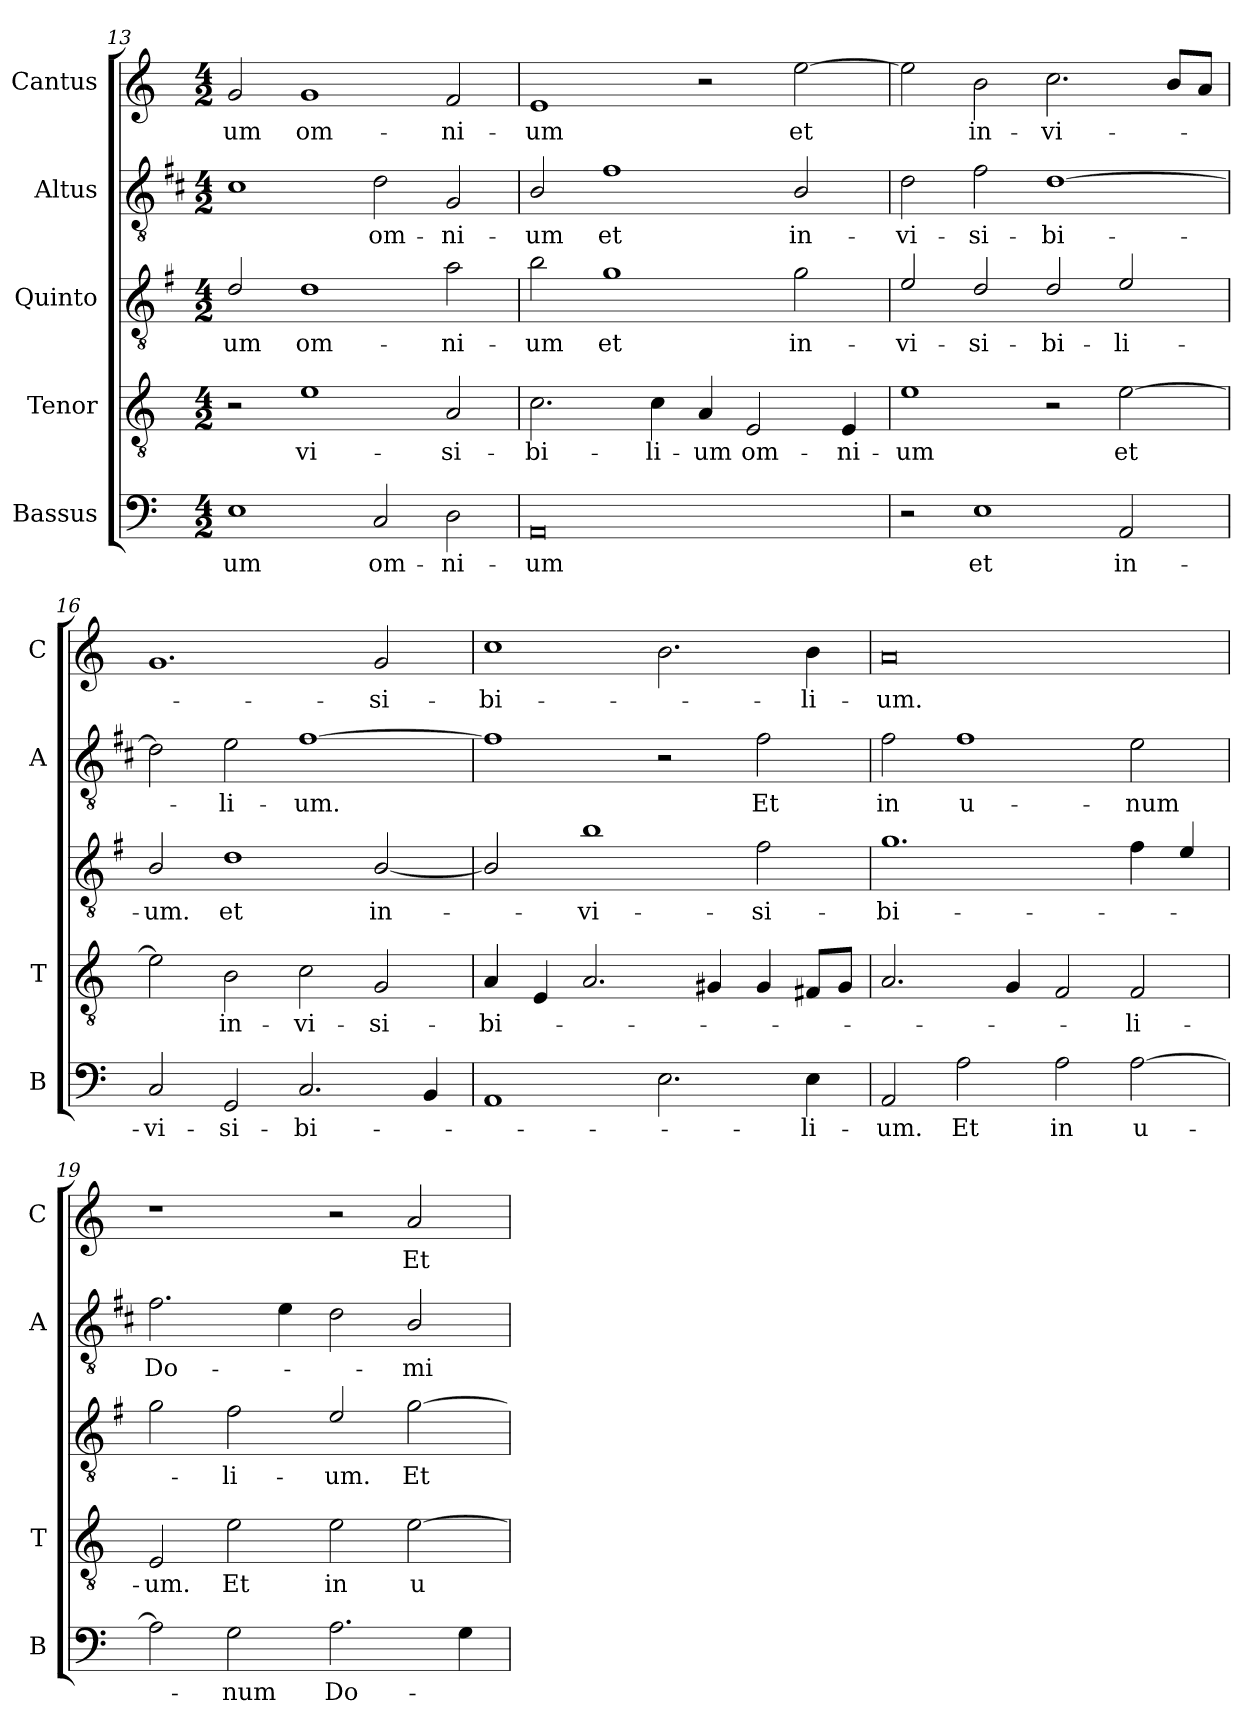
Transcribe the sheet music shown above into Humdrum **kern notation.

**kern	**text	**kern	**text	**kern	**text	**kern	**text	**kern	**text
*part5	*part5	*part4	*part4	*part3	*part3	*part2	*part2	*part1	*part1
*staff5	*staff5	*staff4	*staff4	*staff3	*staff3	*staff2	*staff2	*staff1	*staff1
*I"Bassus	*	*I"Tenor	*	*I"Quinto	*	*I"Altus	*	*I"Cantus	*
*I'B	*	*I'T	*	*	*	*I'A	*	*I'C	*
*clefF4	*	*clefGv2	*	*clefGv2	*	*clefGv2	*	*clefG2	*
*	*	*	*	*ITrd4c7	*	*ITrd1c2	*	*	*
*k[]	*	*k[]	*	*k[]	*	*k[]	*	*k[]	*
*C:	*	*C:	*	*C:	*	*C:	*	*C:	*
*M4/2	*	*M4/2	*	*M4/2	*	*M4/2	*	*M4/2	*
=13	=13	=13	=13	=13	=13	=13	=13	=13	=13
!	!LO:LY:b	!	!	!	!LO:LY:b	!	!	!	!LO:LY:b
1E	-um	2r	.	2G/	-um	1B	.	2g/	-um
!	!	!	!LO:LY:b	!	!LO:LY:b	!	!	!	!LO:LY:b
.	.	1e	vi-	1G	om-	.	.	1g	om-
!	!LO:LY:b	!	!	!	!	!	!LO:LY:b	!	!
2C/	om-	.	.	.	.	2c\	om-	.	.
!	!LO:LY:b	!	!LO:LY:b	!	!LO:LY:b	!	!LO:LY:b	!	!LO:LY:b
2D\	-ni-	2A/	-si-	2d\	-ni-	2F/	-ni-	2f/	-ni-
=14	=14	=14	=14	=14	=14	=14	=14	=14	=14
!	!LO:LY:b	!	!LO:LY:b	!	!LO:LY:b	!	!LO:LY:b	!	!LO:LY:b
0AA	-um	2.c\	-bi-	2e\	-um	2A/	-um	1e	-um
!	!	!	!	!	!LO:LY:b	!	!LO:LY:b	!	!
.	.	.	.	1c	et	1e	et	.	.
!	!	!	!LO:LY:b	!	!	!	!	!	!
.	.	4c\	-li-	.	.	.	.	.	.
!	!	!	!LO:LY:b	!	!	!	!	!	!
.	.	4A/	-um	.	.	.	.	2r	.
!	!	!	!LO:LY:b	!	!	!	!	!	!
.	.	2E/	om-	.	.	.	.	.	.
!	!	!	!	!	!LO:LY:b	!	!LO:LY:b	!	!LO:LY:b
.	.	.	.	2c\	in-	2A/	in-	[2ee\	et
!	!	!	!LO:LY:b	!	!	!	!	!	!
.	.	4E/	-ni-	.	.	.	.	.	.
=15	=15	=15	=15	=15	=15	=15	=15	=15	=15
!	!	!	!LO:LY:b	!	!LO:LY:b	!	!LO:LY:b	!	!
2r	.	1e	-um	2A/	-vi-	2c\	-vi-	2ee\]	.
!	!LO:LY:b	!	!	!	!LO:LY:b	!	!LO:LY:b	!	!LO:LY:b
1E	et	.	.	2G/	-si-	2e\	-si-	2b\	in-
!	!	!	!	!	!LO:LY:b	!	!LO:LY:b	!	!LO:LY:b
.	.	2r	.	2G/	-bi-	[1c	-bi-	2.cc\	-vi-
!	!LO:LY:b	!	!LO:LY:b	!	!LO:LY:b	!	!	!	!
2AA/	in-	[2e\	et	2A/	-li-	.	.	.	.
.	.	.	.	.	.	.	.	8b/L	.
.	.	.	.	.	.	.	.	8a/J	.
=16	=16	=16	=16	=16	=16	=16	=16	=16	=16
!	!LO:LY:b	!	!	!	!LO:LY:b	!	!	!	!
2C/	-vi-	2e\]	.	2E/	-um.	2c\]	.	1.g	.
!	!LO:LY:b	!	!LO:LY:b	!	!LO:LY:b	!	!LO:LY:b	!	!
2GG/	-si-	2B\	in-	1G	et	2d\	-li-	.	.
!	!LO:LY:b	!	!LO:LY:b	!	!	!	!LO:LY:b	!	!
2.C/	-bi-	2c\	-vi-	.	.	[1e	-um.	.	.
!	!	!	!LO:LY:b	!	!LO:LY:b	!	!	!	!LO:LY:b
.	.	2G/	-si-	[2E/	in-	.	.	2g/	-si-
4BB/	.	.	.	.	.	.	.	.	.
=17	=17	=17	=17	=17	=17	=17	=17	=17	=17
!	!	!	!LO:LY:b	!	!	!	!	!	!LO:LY:b
1AA	.	4A/	-bi-	2E/]	.	1e]	.	1cc	-bi-
.	.	4E/	.	.	.	.	.	.	.
!	!	!	!	!	!LO:LY:b	!	!	!	!
.	.	2.A/	.	1e	-vi-	.	.	.	.
2.E\	.	.	.	.	.	2r	.	2.b\	.
.	.	4G#X/	.	.	.	.	.	.	.
!	!	!	!	!	!LO:LY:b	!	!LO:LY:b	!	!
.	.	4G#/	.	2B\	-si-	2e\	Et	.	.
!	!LO:LY:b	!	!	!	!	!	!	!	!LO:LY:b
4E\	-li-	8F#X/L	.	.	.	.	.	4b\	-li-
.	.	8G#/J	.	.	.	.	.	.	.
!!LO:PB:g=z
=18	=18	=18	=18	=18	=18	=18	=18	=18	=18
!	!LO:LY:b	!	!	!	!LO:LY:b	!	!LO:LY:b	!	!LO:LY:b
2AA/	-um.	2.A/	.	1.c	-bi-	2e\	in	0a	-um.
!	!LO:LY:b	!	!	!	!	!	!LO:LY:b	!	!
2A\	Et	.	.	.	.	1e	u-	.	.
.	.	4G/	.	.	.	.	.	.	.
!	!LO:LY:b	!	!	!	!	!	!	!	!
2A\	in	2F/	.	.	.	.	.	.	.
!	!LO:LY:b	!	!LO:LY:b	!	!	!	!LO:LY:b	!	!
[2A\	u-	2F/	-li-	4B\	.	2d\	-num	.	.
.	.	.	.	4A/	.	.	.	.	.
=19	=19	=19	=19	=19	=19	=19	=19	=19	=19
!	!	!	!LO:LY:b	!	!	!	!LO:LY:b	!	!
2A\]	.	2E/	-um.	2c\	.	2.e\	Do-	1r	.
!	!LO:LY:b	!	!LO:LY:b	!	!LO:LY:b	!	!	!	!
2G\	-num	2e\	Et	2B\	-li-	.	.	.	.
.	.	.	.	.	.	4d\	.	.	.
!	!LO:LY:b	!	!LO:LY:b	!	!LO:LY:b	!	!	!	!
2.A\	Do-	2e\	in	2A/	-um.	2c\	.	2r	.
!	!	!	!LO:LY:b	!	!LO:LY:b	!	!LO:LY:b	!	!LO:LY:b
.	.	[2e\	u-	[2c\	Et	2A/	-mi-	2a/	Et
4G\	.	.	.	.	.	.	.	.	.
=	=	=	=	=	=	=	=	=	=
*-	*-	*-	*-	*-	*-	*-	*-	*-	*-
